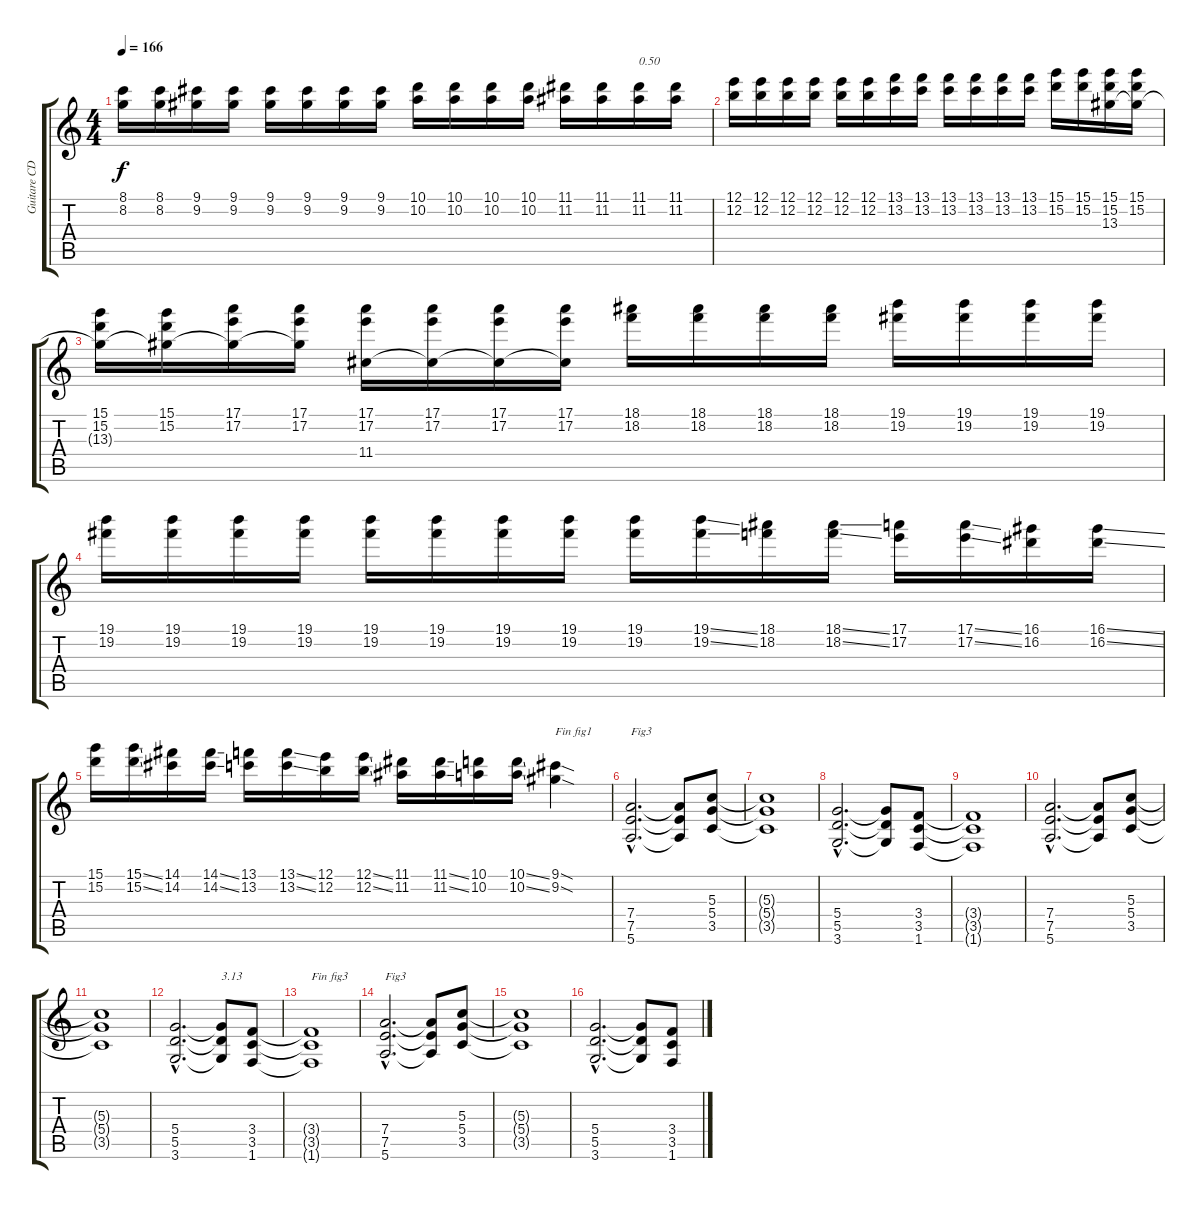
\track ("Guitare CD" "Guitare CD") {instrument distortionguitar}
\staff {score tabs}
\tuning (E4 B3 G3 D3 A2 E2) {hide}
\ts (4 4)
\tempo 166
\clef g2
\ks c
(8.1 8.2).16{dy f} (8.1 8.2).16 (9.1 9.2).16 (9.1 9.2).16 (9.1 9.2).16 (9.1 9.2).16 (9.1 9.2).16 (9.1 9.2).16 (10.1 10.2).16 (10.1 10.2).16 (10.1 10.2).16 (10.1 10.2).16 (11.1 11.2).16 (11.1 11.2).16 (11.1 11.2).16{txt "0.50"} (11.1 11.2).16 |
(12.1 12.2).16 (12.1 12.2).16 (12.1 12.2).16 (12.1 12.2).16 (12.1 12.2).16 (12.1 12.2).16 (13.1 13.2).16 (13.1 13.2).16 (13.1 13.2).16 (13.1 13.2).16 (13.1 13.2).16 (13.1 13.2).16 (15.1 15.2).16 (15.1 15.2).16 (15.1 15.2 13.3).16 (15.1 15.2 13.3{t}).16 |
(15.1 15.2 13.3{t}).16 (15.1 15.2 13.3{t}).16 (17.1 17.2 13.3{t}).16 (17.1 17.2 13.3{t}).16 (17.1 17.2 11.4).16 (17.1 17.2 11.4{t}).16 (17.1 17.2 11.4{t}).16 (17.1 17.2 11.4{t}).16 (18.1 18.2).16 (18.1 18.2).16 (18.1 18.2).16 (18.1 18.2).16 (19.1 19.2).16 (19.1 19.2).16 (19.1 19.2).16 (19.1 19.2).16 |
(19.1 19.2).16 (19.1 19.2).16 (19.1 19.2).16 (19.1 19.2).16 (19.1 19.2).16 (19.1 19.2).16 (19.1 19.2).16 (19.1 19.2).16 (19.1 19.2).16 (19.1{ss} 19.2{ss}).16 (18.1 18.2).16 (18.1{ss} 18.2{ss}).16 (17.1 17.2).16 (17.1{ss} 17.2{ss}).16 (16.1 16.2).16 (16.1{ss} 16.2{ss}).16 |
(15.1 15.2).16 (15.1{ss} 15.2{ss}).16 (14.1 14.2).16 (14.1{ss} 14.2{ss}).16 (13.1 13.2).16 (13.1{ss} 13.2{ss}).16 (12.1 12.2).16 (12.1{ss} 12.2{ss}).16 (11.1 11.2).16 (11.1{ss} 11.2{ss}).16 (10.1 10.2).16 (10.1{ss} 10.2{ss}).16 (9.1{sod} 9.2{sod}).4{txt "Fin fig1"} |
(7.4{hac} 7.5{hac} 5.6{hac}).2{d txt "Fig3"} (7.4{t} 7.5{t} 5.6{t}).8 (5.3 5.4 3.5).8 |
(5.3{t} 5.4{t} 3.5{t}).1 |
(5.4{hac} 5.5{hac} 3.6{hac}).2{d} (5.4{t} 5.5{t} 3.6{t}).8 (3.4 3.5 1.6).8 |
(3.4{t} 3.5{t} 1.6{t}).1 |
(7.4{hac} 7.5{hac} 5.6{hac}).2{d} (7.4{t} 7.5{t} 5.6{t}).8 (5.3 5.4 3.5).8 |
(5.3{t} 5.4{t} 3.5{t}).1 |
(5.4{hac} 5.5{hac} 3.6{hac}).2{d} (5.4{t} 5.5{t} 3.6{t}).8{txt "3.13"} (3.4 3.5 1.6).8 |
(3.4{t} 3.5{t} 1.6{t}).1{txt "Fin fig3"} |
(7.4{hac} 7.5{hac} 5.6{hac}).2{d txt "Fig3"} (7.4{t} 7.5{t} 5.6{t}).8 (5.3 5.4 3.5).8 |
(5.3{t} 5.4{t} 3.5{t}).1 |
(5.4{hac} 5.5{hac} 3.6{hac}).2{d} (5.4{t} 5.5{t} 3.6{t}).8 (3.4 3.5 1.6).8
